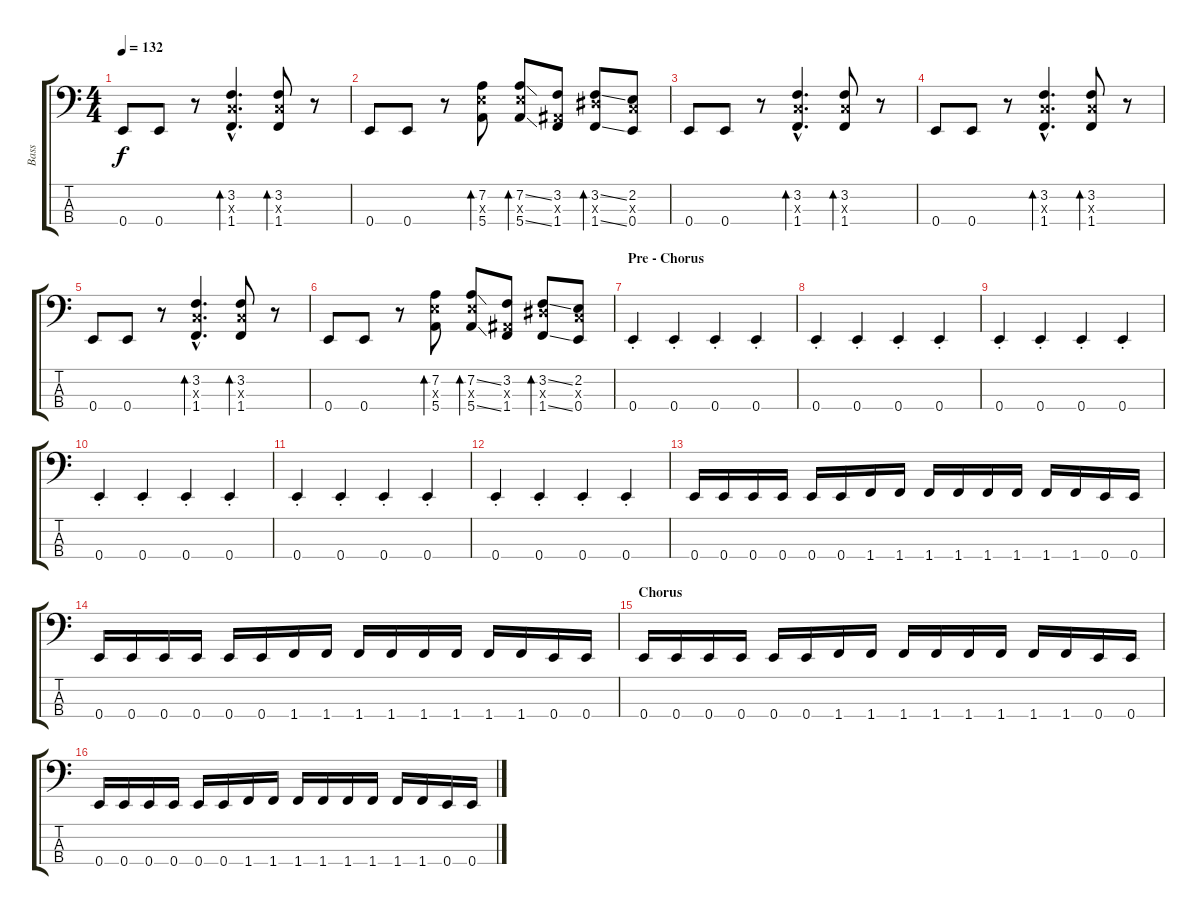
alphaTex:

\track ("Bass" "Bass") {instrument electricbasspick}
\staff {score tabs}
\tuning (G2 D2 A1 E1) {hide}
\ts (4 4)
\tempo 132
\clef f4
\ks c
0.4.8{dy f} 0.4.8 r.8 (3.2{hac} 3.3{hac x} 1.4{hac}).4{d bd 60} (3.2 3.3{x} 1.4).8{bd 60} r.8 |
0.4.8 0.4.8 r.8 (7.2 7.3{x} 5.4).8{bd 60} (7.2{ss} 7.3{x} 5.4{ss}).8{bd 60} (3.2 1.3{x} 1.4).8 (3.2{ss} 6.3{x} 1.4{ss}).8{bd 60} (2.2 3.3{x} 0.4).8 |
0.4.8 0.4.8 r.8 (3.2{hac} 3.3{hac x} 1.4{hac}).4{d bd 60} (3.2 3.3{x} 1.4).8{bd 60} r.8 |
0.4.8 0.4.8 r.8 (3.2{hac} 3.3{hac x} 1.4{hac}).4{d bd 60} (3.2 3.3{x} 1.4).8{bd 60} r.8 |
0.4.8 0.4.8 r.8 (3.2{hac} 3.3{hac x} 1.4{hac}).4{d bd 60} (3.2 3.3{x} 1.4).8{bd 60} r.8 |
0.4.8 0.4.8 r.8 (7.2 7.3{x} 5.4).8{bd 60} (7.2{ss} 7.3{x} 5.4{ss}).8{bd 60} (3.2 1.3{x} 1.4).8 (3.2{ss} 6.3{x} 1.4{ss}).8{bd 60} (2.2 3.3{x} 0.4).8 |
\section ("" "Pre - Chorus")
0.4{st}.4 0.4{st}.4 0.4{st}.4 0.4{st}.4 |
0.4{st}.4 0.4{st}.4 0.4{st}.4 0.4{st}.4 |
0.4{st}.4 0.4{st}.4 0.4{st}.4 0.4{st}.4 |
0.4{st}.4 0.4{st}.4 0.4{st}.4 0.4{st}.4 |
0.4{st}.4 0.4{st}.4 0.4{st}.4 0.4{st}.4 |
0.4{st}.4 0.4{st}.4 0.4{st}.4 0.4{st}.4 |
0.4.16 0.4.16 0.4.16 0.4.16 0.4.16 0.4.16 1.4.16 1.4.16 1.4.16 1.4.16 1.4.16 1.4.16 1.4.16 1.4.16 0.4.16 0.4.16 |
0.4.16 0.4.16 0.4.16 0.4.16 0.4.16 0.4.16 1.4.16 1.4.16 1.4.16 1.4.16 1.4.16 1.4.16 1.4.16 1.4.16 0.4.16 0.4.16 |
\section ("" "Chorus")
0.4.16 0.4.16 0.4.16 0.4.16 0.4.16 0.4.16 1.4.16 1.4.16 1.4.16 1.4.16 1.4.16 1.4.16 1.4.16 1.4.16 0.4.16 0.4.16 |
0.4.16 0.4.16 0.4.16 0.4.16 0.4.16 0.4.16 1.4.16 1.4.16 1.4.16 1.4.16 1.4.16 1.4.16 1.4.16 1.4.16 0.4.16 0.4.16
